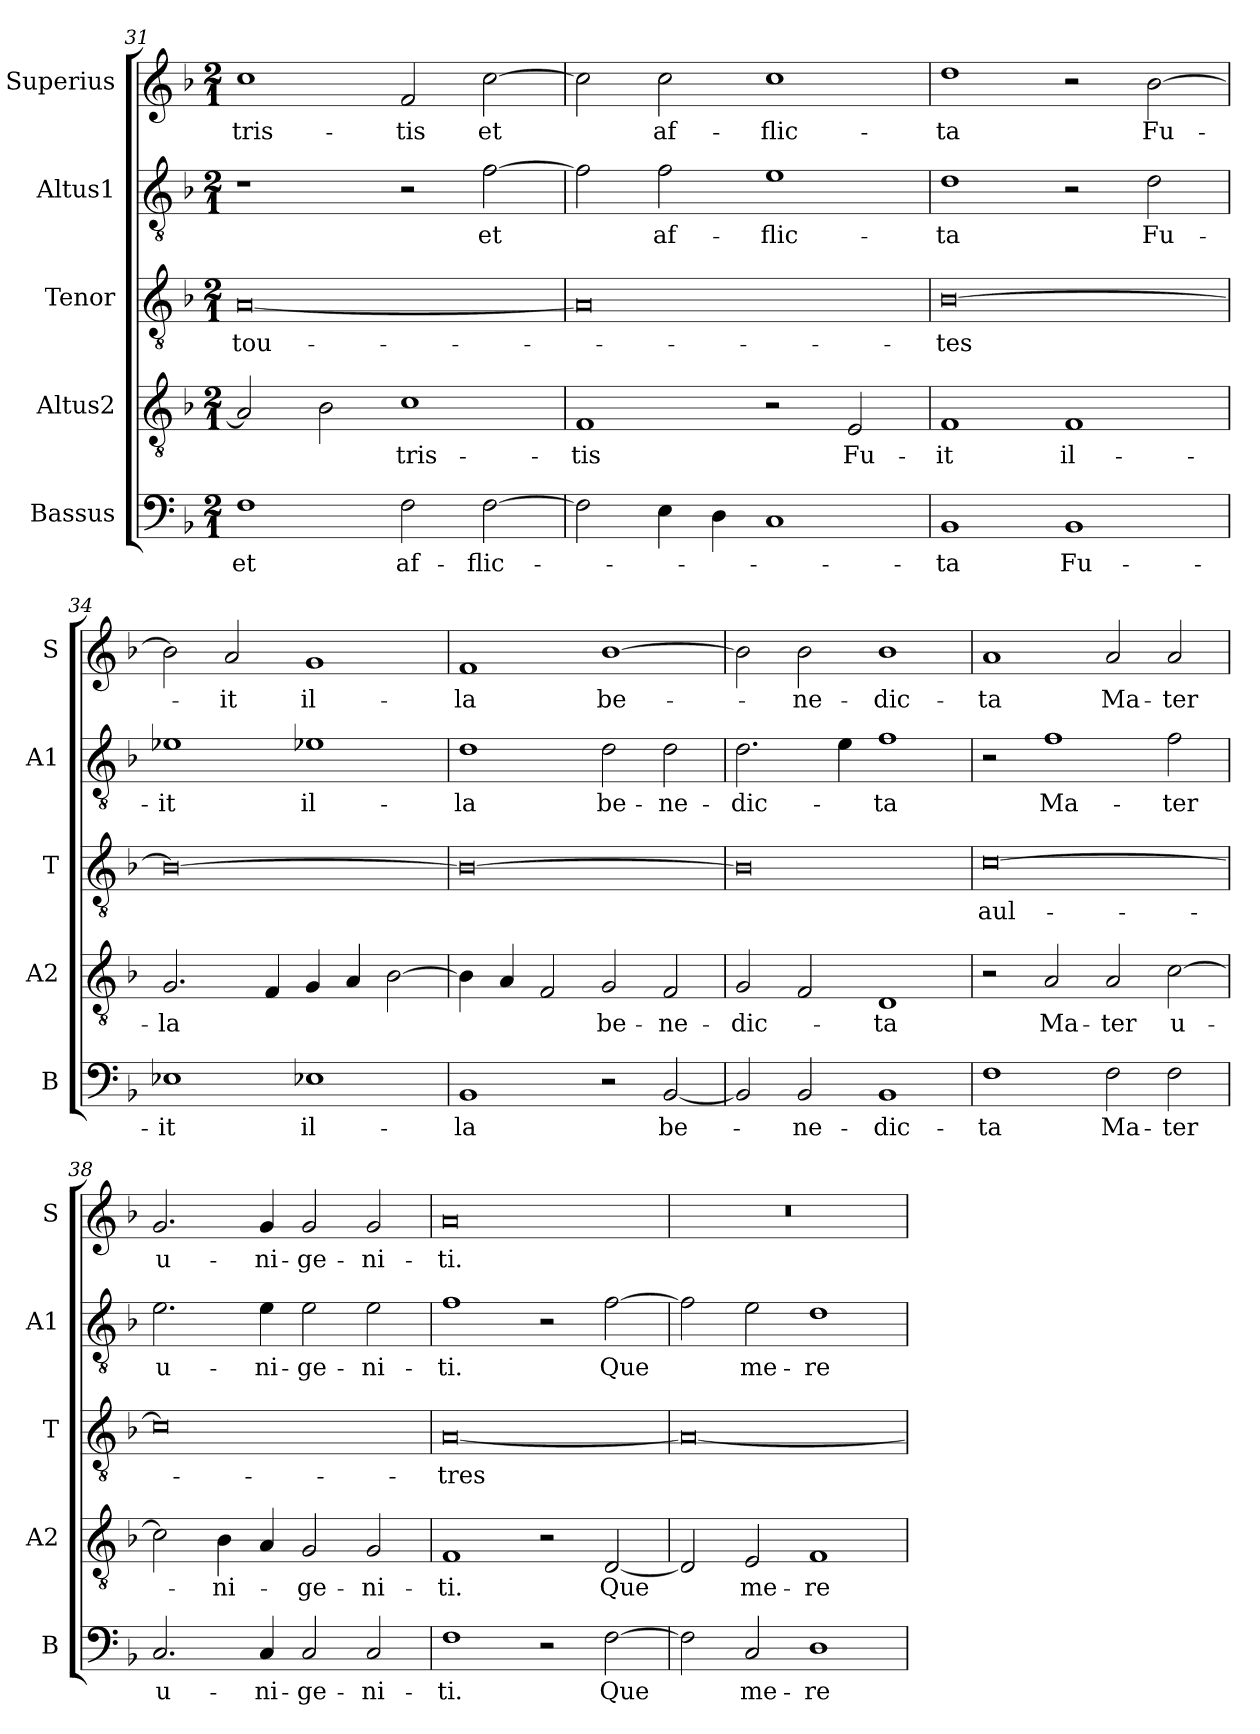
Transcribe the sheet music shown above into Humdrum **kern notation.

**kern	**text	**kern	**text	**kern	**text	**kern	**text	**kern	**text
*part5	*part5	*part4	*part4	*part3	*part3	*part2	*part2	*part1	*part1
*staff5	*staff5	*staff4	*staff4	*staff3	*staff3	*staff2	*staff2	*staff1	*staff1
*I"Bassus	*	*I"Altus2	*	*I"Tenor	*	*I"Altus1	*	*I"Superius	*
*I'B	*	*I'A2	*	*I'T	*	*I'A1	*	*I'S	*
*clefF4	*	*clefGv2	*	*clefGv2	*	*clefGv2	*	*clefG2	*
*k[b-]	*	*k[b-]	*	*k[b-]	*	*k[b-]	*	*k[b-]	*
*M2/1	*	*M2/1	*	*M2/1	*	*M2/1	*	*M2/1	*
=31	=31	=31	=31	=31	=31	=31	=31	=31	=31
1F	et	2A/]	.	[0A	tou-	1r	.	1cc	tris-
.	.	2B-\	.	.	.	.	.	.	.
2F\	af-	1c	tris-	.	.	2r	.	2f/	-tis
[2F\	-flic-	.	.	.	.	[2f\	et	[2cc\	et
=32	=32	=32	=32	=32	=32	=32	=32	=32	=32
2F\]	.	1F	-tis	0A]	.	2f\]	.	2cc\]	.
4E\	.	.	.	.	.	2f\	af-	2cc\	af-
4D\	.	.	.	.	.	.	.	.	.
1C	.	2r	.	.	.	1e	-flic-	1cc	-flic-
.	.	2E/	Fu-	.	.	.	.	.	.
=33	=33	=33	=33	=33	=33	=33	=33	=33	=33
1BB-	-ta	1F	-it	[0B-	-tes	1d	-ta	1dd	-ta
1BB-	Fu-	1F	il-	.	.	2r	.	2r	.
.	.	.	.	.	.	2d\	Fu-	[2b-\	Fu-
=34	=34	=34	=34	=34	=34	=34	=34	=34	=34
1E-X	-it	2.G/	-la	0B-_	.	1e-X	-it	2b-\]	.
.	.	.	.	.	.	.	.	2a/	-it
.	.	4F/	.	.	.	.	.	.	.
1E-X	il-	4G/	.	.	.	1e-X	il-	1g	il-
.	.	4A/	.	.	.	.	.	.	.
.	.	[2B-\	.	.	.	.	.	.	.
=35	=35	=35	=35	=35	=35	=35	=35	=35	=35
1BB-	-la	4B-\]	.	0B-_	.	1d	-la	1f	-la
.	.	4A/	.	.	.	.	.	.	.
.	.	2F/	.	.	.	.	.	.	.
2r	.	2G/	be-	.	.	2d\	be-	[1b-	be-
[2BB-/	be-	2F/	-ne-	.	.	2d\	-ne-	.	.
=36	=36	=36	=36	=36	=36	=36	=36	=36	=36
2BB-/]	.	2G/	-dic-	0B-]	.	2.d\	-dic-	2b-\]	.
2BB-/	-ne-	2F/	.	.	.	.	.	2b-\	-ne-
.	.	.	.	.	.	4e\	.	.	.
1BB-	-dic-	1D	-ta	.	.	1f	-ta	1b-	-dic-
=37	=37	=37	=37	=37	=37	=37	=37	=37	=37
1F	-ta	2r	.	[0c	aul-	2r	.	1a	-ta
.	.	2A/	Ma-	.	.	1f	Ma-	.	.
2F\	Ma-	2A/	-ter	.	.	.	.	2a/	Ma-
2F\	-ter	[2c\	u-	.	.	2f\	-ter	2a/	-ter
=38	=38	=38	=38	=38	=38	=38	=38	=38	=38
2.C/	u-	2c\]	.	0c]	.	2.e\	u-	2.g/	u-
.	.	4B-\	-ni-	.	.	.	.	.	.
4C/	-ni-	4A/	.	.	.	4e\	-ni-	4g/	-ni-
2C/	-ge-	2G/	-ge-	.	.	2e\	-ge-	2g/	-ge-
2C/	-ni-	2G/	-ni-	.	.	2e\	-ni-	2g/	-ni-
=39	=39	=39	=39	=39	=39	=39	=39	=39	=39
1F	-ti.	1F	-ti.	[0A	-tres	1f	-ti.	0a	-ti.
2r	.	2r	.	.	.	2r	.	.	.
[2F\	Que	[2D/	Que	.	.	[2f\	Que	.	.
=40	=40	=40	=40	=40	=40	=40	=40	=40	=40
2F\]	.	2D/]	.	0A_	.	2f\]	.	0r	.
2C/	me-	2E/	me-	.	.	2e\	me-	.	.
1D	-re-	1F	-re-	.	.	1d	-re-	.	.
=	=	=	=	=	=	=	=	=	=
*-	*-	*-	*-	*-	*-	*-	*-	*-	*-
